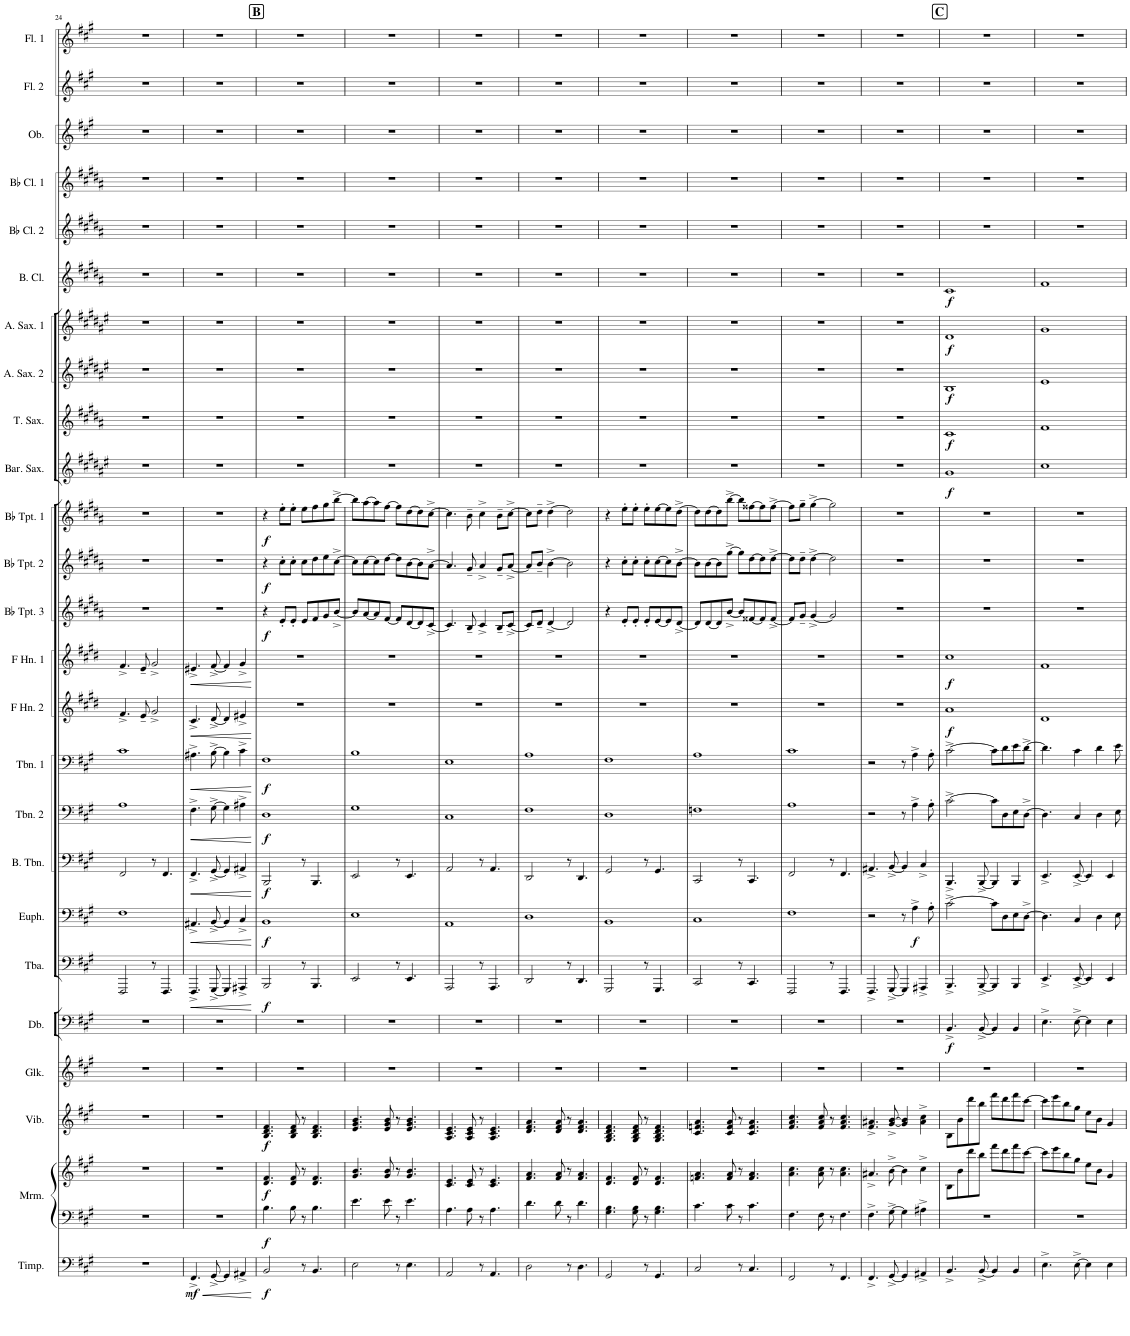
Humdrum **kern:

**kern	**dynam	**kern	**kern	**dynam	**kern	**dynam	**kern	**kern	**dynam	**kern	**dynam	**kern	**dynam	**kern	**dynam	**kern	**dynam	**kern	**dynam	**kern	**dynam	**kern	**dynam	**kern	**dynam	**kern	**dynam	**kern	**dynam	**kern	**dynam	**kern	**dynam	**kern	**dynam	**kern	**dynam	**kern	**dynam	**kern	**kern	**kern	**kern	**kern
*part25	*part25	*part24	*part24	*part24	*part23	*part23	*part22	*part21	*part21	*part20	*part20	*part19	*part19	*part18	*part18	*part17	*part17	*part16	*part16	*part15	*part15	*part14	*part14	*part13	*part13	*part12	*part12	*part11	*part11	*part10	*part10	*part9	*part9	*part8	*part8	*part7	*part7	*part6	*part6	*part5	*part4	*part3	*part2	*part1
*staff26	*staff26	*staff25	*staff24	*staff24/25	*staff23	*staff23	*staff22	*staff21	*staff21	*staff20	*staff20	*staff19	*staff19	*staff18	*staff18	*staff17	*staff17	*staff16	*staff16	*staff15	*staff15	*staff14	*staff14	*staff13	*staff13	*staff12	*staff12	*staff11	*staff11	*staff10	*staff10	*staff9	*staff9	*staff8	*staff8	*staff7	*staff7	*staff6	*staff6	*staff5	*staff4	*staff3	*staff2	*staff1
*I"Timpani	*	*I"Marimba	*	*	*I"Vibraphone	*	*I"Glockenspiel	*I"Double Bass	*	*I"Tuba	*	*I"Euphonium	*	*I"Bass Trombone	*	*I"Trombone 2	*	*I"Trombone 1	*	*I"F Horn 2	*	*I"F Horn 1	*	*I"Bb Trumpet 3	*	*I"Bb Trumpet 2	*	*I"Bb Trumpet 1	*	*I"Baritone Saxophone	*	*I"Tenor Saxophone	*	*I"Alto Saxophone 2	*	*I"Alto Saxophone 1	*	*I"Bass Clarinet	*	*I"Bb Clarinet 2	*I"Bb Clarinet 1	*I"Oboe	*I"Flute 2	*I"Flute 1
*I'Timp.	*	*I'Mrm.	*	*	*I'Vib.	*	*I'Glk.	*I'Db.	*	*I'Tba.	*	*I'Euph.	*	*I'B. Tbn.	*	*I'Tbn. 2	*	*I'Tbn. 1	*	*I'F Hn. 2	*	*I'F Hn. 1	*	*I'Bb Tpt. 3	*	*I'Bb Tpt. 2	*	*I'Bb Tpt. 1	*	*I'Bar. Sax.	*	*I'T. Sax.	*	*I'A. Sax. 2	*	*I'A. Sax. 1	*	*I'B. Cl.	*	*I'Bb Cl. 2	*I'Bb Cl. 1	*I'Ob.	*I'Fl. 2	*I'Fl. 1
!!LO:PB:g=z
*clefF4	*	*clefF4	*clefG2	*	*clefG2	*	*clefG2	*clefF4	*	*clefF4	*	*clefF4	*	*clefF4	*	*clefF4	*	*clefF4	*	*clefG2	*	*clefG2	*	*clefG2	*	*clefG2	*	*clefG2	*	*clefG2	*	*clefG2	*	*clefG2	*	*clefG2	*	*clefG2	*	*clefG2	*clefG2	*clefG2	*clefG2	*clefG2
*	*	*	*	*	*	*	*Trd-14c-24	*Trd7c12	*	*	*	*	*	*	*	*	*	*	*	*Trd4c7	*	*Trd4c7	*	*Trd1c2	*	*Trd1c2	*	*Trd1c2	*	*Trd12c21	*	*Trd8c14	*	*Trd5c9	*	*Trd5c9	*	*Trd8c14	*	*Trd1c2	*Trd1c2	*	*	*
*k[f#c#g#]	*	*k[f#c#g#]	*k[f#c#g#]	*	*k[f#c#g#]	*	*k[f#c#g#]	*k[f#c#g#]	*	*k[f#c#g#]	*	*k[f#c#g#]	*	*k[f#c#g#]	*	*k[f#c#g#]	*	*k[f#c#g#]	*	*k[f#c#g#d#]	*	*k[f#c#g#d#]	*	*k[f#c#g#d#a#]	*	*k[f#c#g#d#a#]	*	*k[f#c#g#d#a#]	*	*k[f#c#g#d#a#e#]	*	*k[f#c#g#d#a#]	*	*k[f#c#g#d#a#e#]	*	*k[f#c#g#d#a#e#]	*	*k[f#c#g#d#a#]	*	*k[f#c#g#d#a#]	*k[f#c#g#d#a#]	*k[f#c#g#]	*k[f#c#g#]	*k[f#c#g#]
*M4/4	*	*M4/4	*M4/4	*	*M4/4	*	*M4/4	*M4/4	*	*M4/4	*	*M4/4	*	*M4/4	*	*M4/4	*	*M4/4	*	*M4/4	*	*M4/4	*	*M4/4	*	*M4/4	*	*M4/4	*	*M4/4	*	*M4/4	*	*M4/4	*	*M4/4	*	*M4/4	*	*M4/4	*M4/4	*M4/4	*M4/4	*M4/4
=24	=24	=24	=24	=24	=24	=24	=24	=24	=24	=24	=24	=24	=24	=24	=24	=24	=24	=24	=24	=24	=24	=24	=24	=24	=24	=24	=24	=24	=24	=24	=24	=24	=24	=24	=24	=24	=24	=24	=24	=24	=24	=24	=24	=24
1r	.	1r	1r	.	1r	.	1r	1r	.	2FFF#/	.	1F#	.	2FF#/	.	1A	.	1c#	.	4.f#^/	.	4.f#^/	.	1r	.	1r	.	1r	.	1r	.	1r	.	1r	.	1r	.	1r	.	1r	1r	1r	1r	1r
.	.	.	.	.	.	.	.	.	.	.	.	.	.	.	.	.	.	.	.	8e~/	.	8e~/	.	.	.	.	.	.	.	.	.	.	.	.	.	.	.	.	.	.	.	.	.	.
.	.	.	.	.	.	.	.	.	.	8r	.	.	.	8r	.	.	.	.	.	2g#^/	.	2g#^/	.	.	.	.	.	.	.	.	.	.	.	.	.	.	.	.	.	.	.	.	.	.
.	.	.	.	.	.	.	.	.	.	4.FFF#/	.	.	.	4.FF#/	.	.	.	.	.	.	.	.	.	.	.	.	.	.	.	.	.	.	.	.	.	.	.	.	.	.	.	.	.	.
=25	=25	=25	=25	=25	=25	=25	=25	=25	=25	=25	=25	=25	=25	=25	=25	=25	=25	=25	=25	=25	=25	=25	=25	=25	=25	=25	=25	=25	=25	=25	=25	=25	=25	=25	=25	=25	=25	=25	=25	=25	=25	=25	=25	=25
!	!LO:HP:b	!	!	!	!	!	!	!	!	!	!LO:HP:b	!	!LO:HP:b	!	!LO:HP:b	!	!LO:HP:b	!	!LO:HP:b	!	!LO:HP:b	!	!LO:HP:b	!	!	!	!	!	!	!	!	!	!	!	!	!	!	!	!	!	!	!	!	!
!	!LO:DY:n=1:b	!	!	!	!	!	!	!	!	!	!	!	!	!	!	!	!	!	!	!	!	!	!	!	!	!	!	!	!	!	!	!	!	!	!	!	!	!	!	!	!	!	!	!
4.FF#^/	< mf	1r	1r	.	1r	.	1r	1r	.	4.FFF#^/	<	4.AA#X^/	<	4.FF#^/	<	4.F#^\	<	4.A#X^\	<	4.c#^/	<	4.e#X^/	<	1r	.	1r	.	1r	.	1r	.	1r	.	1r	.	1r	.	1r	.	1r	1r	1r	1r	1r
[8GG#^/	.	.	.	.	.	.	.	.	.	[8GGG#^/	.	[8BB^/	.	[8GG#^/	.	[8G#^\	.	[8B^\	.	[8d#^/	.	[8f#^/	.	.	.	.	.	.	.	.	.	.	.	.	.	.	.	.	.	.	.	.	.	.
4GG#/]	.	.	.	.	.	.	.	.	.	4GGG#/]	.	4BB/]	.	4GG#/]	.	4G#\]	.	4B\]	.	4d#/]	.	4f#/]	.	.	.	.	.	.	.	.	.	.	.	.	.	.	.	.	.	.	.	.	.	.
4AA#X^/	.	.	.	.	.	.	.	.	.	4AAA#X^/	.	4C#^/	.	4AA#X^/	.	4A#X^\	.	4c#^\	.	4e#X^/	.	4g#^/	.	.	.	.	.	.	.	.	.	.	.	.	.	.	.	.	.	.	.	.	.	.
.	[	.	.	.	.	.	.	.	.	.	[	.	[	.	[	.	[	.	[	.	[	.	[	.	.	.	.	.	.	.	.	.	.	.	.	.	.	.	.	.	.	.	.	.
!!LO:REH:place=s1:a:B:cj:fs=14:t=B
=26	=26	=26	=26	=26	=26	=26	=26	=26	=26	=26	=26	=26	=26	=26	=26	=26	=26	=26	=26	=26	=26	=26	=26	=26	=26	=26	=26	=26	=26	=26	=26	=26	=26	=26	=26	=26	=26	=26	=26	=26	=26	=26	=26	=26
!	!LO:DY:b	!	!	!LO:DY:b=2	!	!	!	!	!	!	!	!	!	!	!	!	!	!	!	!	!	!	!	!	!	!	!	!	!	!	!	!	!	!	!	!	!	!	!	!	!	!	!	!
!	!	!	!	!LO:DY:n=1:b	!	!LO:DY:b	!	!	!	!	!LO:DY:b	!	!LO:DY:b	!	!LO:DY:b	!	!LO:DY:b	!	!LO:DY:b	!	!	!	!	!	!LO:DY:b	!	!LO:DY:b	!	!LO:DY:b	!	!	!	!	!	!	!	!	!	!	!	!	!	!	!
2BB/	f	4.B\	4.d/ 4.f#/	f f	4.B/ 4.d/ 4.f#/	f	1r	1r	.	2BBB/	f	1BB	f	2BBB/	f	1D	f	1F#	f	1r	.	1r	.	4r	f	4r	f	4r	f	1r	.	1r	.	1r	.	1r	.	1r	.	1r	1r	1r	1r	1r
.	.	.	.	.	.	.	.	.	.	.	.	.	.	.	.	.	.	.	.	.	.	.	.	8e'/L	.	8cc#'\L	.	8ee'\L	.	.	.	.	.	.	.	.	.	.	.	.	.	.	.	.
.	.	8B\	8d/ 8f#/	.	8B/ 8d/ 8f#/	.	.	.	.	.	.	.	.	.	.	.	.	.	.	.	.	.	.	8e'/J	.	8cc#'\J	.	8ee'\J	.	.	.	.	.	.	.	.	.	.	.	.	.	.	.	.
8r	.	8r	8r	.	8r	.	.	.	.	8r	.	.	.	8r	.	.	.	.	.	.	.	.	.	8e/L	.	8cc#\L	.	8ee\L	.	.	.	.	.	.	.	.	.	.	.	.	.	.	.	.
4.BB/	.	4.B\	4.d/ 4.f#/	.	4.B/ 4.d/ 4.f#/	.	.	.	.	4.BBB/	.	.	.	4.BBB/	.	.	.	.	.	.	.	.	.	8f#/	.	8dd#\	.	8ff#\	.	.	.	.	.	.	.	.	.	.	.	.	.	.	.	.
.	.	.	.	.	.	.	.	.	.	.	.	.	.	.	.	.	.	.	.	.	.	.	.	8g#/	.	8ee\	.	8gg#\	.	.	.	.	.	.	.	.	.	.	.	.	.	.	.	.
.	.	.	.	.	.	.	.	.	.	.	.	.	.	.	.	.	.	.	.	.	.	.	.	[8b^/J	.	[8cc#^\J	.	[8bb^\J	.	.	.	.	.	.	.	.	.	.	.	.	.	.	.	.
=27	=27	=27	=27	=27	=27	=27	=27	=27	=27	=27	=27	=27	=27	=27	=27	=27	=27	=27	=27	=27	=27	=27	=27	=27	=27	=27	=27	=27	=27	=27	=27	=27	=27	=27	=27	=27	=27	=27	=27	=27	=27	=27	=27	=27
2E\	.	4.e\	4.g#/ 4.b/	.	4.e/ 4.g#/ 4.b/	.	1r	1r	.	2EE/	.	1E	.	2EE/	.	1G#	.	1B	.	1r	.	1r	.	8b/L]	.	8cc#\L]	.	8bb\L]	.	1r	.	1r	.	1r	.	1r	.	1r	.	1r	1r	1r	1r	1r
.	.	.	.	.	.	.	.	.	.	.	.	.	.	.	.	.	.	.	.	.	.	.	.	[8a#/	.	[8cc#\	.	[8aa#\	.	.	.	.	.	.	.	.	.	.	.	.	.	.	.	.
.	.	.	.	.	.	.	.	.	.	.	.	.	.	.	.	.	.	.	.	.	.	.	.	8a#/]	.	8cc#\]	.	8aa#\]	.	.	.	.	.	.	.	.	.	.	.	.	.	.	.	.
.	.	8e\	8g#/ 8b/	.	8e/ 8g#/ 8b/	.	.	.	.	.	.	.	.	.	.	.	.	.	.	.	.	.	.	[8f#/J	.	[8dd#\J	.	[8ff#\J	.	.	.	.	.	.	.	.	.	.	.	.	.	.	.	.
8r	.	8r	8r	.	8r	.	.	.	.	8r	.	.	.	8r	.	.	.	.	.	.	.	.	.	8f#/L]	.	8dd#\L]	.	8ff#\L]	.	.	.	.	.	.	.	.	.	.	.	.	.	.	.	.
4.E\	.	4.e\	4.g#/ 4.b/	.	4.e/ 4.g#/ 4.b/	.	.	.	.	4.EE/	.	.	.	4.EE/	.	.	.	.	.	.	.	.	.	[8d#/	.	[8b\	.	[8dd#\	.	.	.	.	.	.	.	.	.	.	.	.	.	.	.	.
.	.	.	.	.	.	.	.	.	.	.	.	.	.	.	.	.	.	.	.	.	.	.	.	8d#/]	.	8b\]	.	8dd#\]	.	.	.	.	.	.	.	.	.	.	.	.	.	.	.	.
.	.	.	.	.	.	.	.	.	.	.	.	.	.	.	.	.	.	.	.	.	.	.	.	[8c#^/J	.	[8a#^\J	.	[8cc#^\J	.	.	.	.	.	.	.	.	.	.	.	.	.	.	.	.
=28	=28	=28	=28	=28	=28	=28	=28	=28	=28	=28	=28	=28	=28	=28	=28	=28	=28	=28	=28	=28	=28	=28	=28	=28	=28	=28	=28	=28	=28	=28	=28	=28	=28	=28	=28	=28	=28	=28	=28	=28	=28	=28	=28	=28
2AA/	.	4.A\	4.c#/ 4.e/	.	4.A/ 4.c#/ 4.e/	.	1r	1r	.	2AAA/	.	1AA	.	2AA/	.	1C#	.	1E	.	1r	.	1r	.	4.c#/]	.	4.a#/]	.	4.cc#\]	.	1r	.	1r	.	1r	.	1r	.	1r	.	1r	1r	1r	1r	1r
.	.	8A\	8c#/ 8e/	.	8A/ 8c#/ 8e/	.	.	.	.	.	.	.	.	.	.	.	.	.	.	.	.	.	.	8B~/	.	8g#~/	.	8b~\	.	.	.	.	.	.	.	.	.	.	.	.	.	.	.	.
8r	.	8r	8r	.	8r	.	.	.	.	8r	.	.	.	8r	.	.	.	.	.	.	.	.	.	4c#^/	.	4a#^/	.	4cc#^\	.	.	.	.	.	.	.	.	.	.	.	.	.	.	.	.
4.AA/	.	4.A\	4.c#/ 4.e/	.	4.A/ 4.c#/ 4.e/	.	.	.	.	4.AAA/	.	.	.	4.AA/	.	.	.	.	.	.	.	.	.	.	.	.	.	.	.	.	.	.	.	.	.	.	.	.	.	.	.	.	.	.
.	.	.	.	.	.	.	.	.	.	.	.	.	.	.	.	.	.	.	.	.	.	.	.	8B~/L	.	8g#~/L	.	8b~\L	.	.	.	.	.	.	.	.	.	.	.	.	.	.	.	.
.	.	.	.	.	.	.	.	.	.	.	.	.	.	.	.	.	.	.	.	.	.	.	.	[8c#^/J	.	[8a#^/J	.	[8cc#^\J	.	.	.	.	.	.	.	.	.	.	.	.	.	.	.	.
=29	=29	=29	=29	=29	=29	=29	=29	=29	=29	=29	=29	=29	=29	=29	=29	=29	=29	=29	=29	=29	=29	=29	=29	=29	=29	=29	=29	=29	=29	=29	=29	=29	=29	=29	=29	=29	=29	=29	=29	=29	=29	=29	=29	=29
2D\	.	4.d\	4.f#/ 4.a/	.	4.d/ 4.f#/ 4.a/	.	1r	1r	.	2DD/	.	1D	.	2DD/	.	1F#	.	1A	.	1r	.	1r	.	8c#/L]	.	8a#/L]	.	8cc#\L]	.	1r	.	1r	.	1r	.	1r	.	1r	.	1r	1r	1r	1r	1r
.	.	.	.	.	.	.	.	.	.	.	.	.	.	.	.	.	.	.	.	.	.	.	.	8d#~/J	.	8b~/J	.	8dd#~\J	.	.	.	.	.	.	.	.	.	.	.	.	.	.	.	.
.	.	.	.	.	.	.	.	.	.	.	.	.	.	.	.	.	.	.	.	.	.	.	.	[4d#^/	.	[4b^\	.	[4dd#^\	.	.	.	.	.	.	.	.	.	.	.	.	.	.	.	.
.	.	8d\	8f#/ 8a/	.	8d/ 8f#/ 8a/	.	.	.	.	.	.	.	.	.	.	.	.	.	.	.	.	.	.	.	.	.	.	.	.	.	.	.	.	.	.	.	.	.	.	.	.	.	.	.
8r	.	8r	8r	.	8r	.	.	.	.	8r	.	.	.	8r	.	.	.	.	.	.	.	.	.	2d#/]	.	2b\]	.	2dd#\]	.	.	.	.	.	.	.	.	.	.	.	.	.	.	.	.
4.D\	.	4.d\	4.f#/ 4.a/	.	4.d/ 4.f#/ 4.a/	.	.	.	.	4.DD/	.	.	.	4.DD/	.	.	.	.	.	.	.	.	.	.	.	.	.	.	.	.	.	.	.	.	.	.	.	.	.	.	.	.	.	.
=30	=30	=30	=30	=30	=30	=30	=30	=30	=30	=30	=30	=30	=30	=30	=30	=30	=30	=30	=30	=30	=30	=30	=30	=30	=30	=30	=30	=30	=30	=30	=30	=30	=30	=30	=30	=30	=30	=30	=30	=30	=30	=30	=30	=30
2GG#/	.	4.G#\ 4.B\	4.d/ 4.f#/	.	4.G#/ 4.B/ 4.d/ 4.f#/	.	1r	1r	.	2GGG#/	.	1BB	.	2GG#/	.	1D	.	1F#	.	1r	.	1r	.	4r	.	4r	.	4r	.	1r	.	1r	.	1r	.	1r	.	1r	.	1r	1r	1r	1r	1r
.	.	.	.	.	.	.	.	.	.	.	.	.	.	.	.	.	.	.	.	.	.	.	.	8e'/L	.	8cc#'\L	.	8ee'\L	.	.	.	.	.	.	.	.	.	.	.	.	.	.	.	.
.	.	8G#\ 8B\	8d/ 8f#/	.	8G#/ 8B/ 8d/ 8f#/	.	.	.	.	.	.	.	.	.	.	.	.	.	.	.	.	.	.	8e'/J	.	8cc#'\J	.	8ee'\J	.	.	.	.	.	.	.	.	.	.	.	.	.	.	.	.
8r	.	8r	8r	.	8r	.	.	.	.	8r	.	.	.	8r	.	.	.	.	.	.	.	.	.	8e'/L	.	8cc#'\L	.	8ee'\L	.	.	.	.	.	.	.	.	.	.	.	.	.	.	.	.
4.GG#/	.	4.G#\ 4.B\	4.d/ 4.f#/	.	4.G#/ 4.B/ 4.d/ 4.f#/	.	.	.	.	4.GGG#/	.	.	.	4.GG#/	.	.	.	.	.	.	.	.	.	[8e/	.	[8cc#\	.	[8ee\	.	.	.	.	.	.	.	.	.	.	.	.	.	.	.	.
.	.	.	.	.	.	.	.	.	.	.	.	.	.	.	.	.	.	.	.	.	.	.	.	8e/]	.	8cc#\]	.	8ee\]	.	.	.	.	.	.	.	.	.	.	.	.	.	.	.	.
.	.	.	.	.	.	.	.	.	.	.	.	.	.	.	.	.	.	.	.	.	.	.	.	[8d#^/J	.	[8b^\J	.	[8dd#^\J	.	.	.	.	.	.	.	.	.	.	.	.	.	.	.	.
=31	=31	=31	=31	=31	=31	=31	=31	=31	=31	=31	=31	=31	=31	=31	=31	=31	=31	=31	=31	=31	=31	=31	=31	=31	=31	=31	=31	=31	=31	=31	=31	=31	=31	=31	=31	=31	=31	=31	=31	=31	=31	=31	=31	=31
2C#/	.	4.c#\	4.fn/ 4.a/	.	4.c#/ 4.fn/ 4.a/	.	1r	1r	.	2CC#/	.	1C#	.	2CC#/	.	1Fn	.	1A	.	1r	.	1r	.	8d#/L]	.	8b\L]	.	8dd#\L]	.	1r	.	1r	.	1r	.	1r	.	1r	.	1r	1r	1r	1r	1r
.	.	.	.	.	.	.	.	.	.	.	.	.	.	.	.	.	.	.	.	.	.	.	.	[8d#/	.	[8b\	.	[8dd#\	.	.	.	.	.	.	.	.	.	.	.	.	.	.	.	.
.	.	.	.	.	.	.	.	.	.	.	.	.	.	.	.	.	.	.	.	.	.	.	.	8d#/]	.	8b\]	.	8dd#\]	.	.	.	.	.	.	.	.	.	.	.	.	.	.	.	.
.	.	8c#\	8f/ 8a/	.	8c#/ 8f/ 8a/	.	.	.	.	.	.	.	.	.	.	.	.	.	.	.	.	.	.	[8b^/J	.	[8gg#^\J	.	[8bb^\J	.	.	.	.	.	.	.	.	.	.	.	.	.	.	.	.
8r	.	8r	8r	.	8r	.	.	.	.	8r	.	.	.	8r	.	.	.	.	.	.	.	.	.	8b/L]	.	8gg#\L]	.	8bb\L]	.	.	.	.	.	.	.	.	.	.	.	.	.	.	.	.
4.C#/	.	4.c#\	4.f/ 4.a/	.	4.c#/ 4.f/ 4.a/	.	.	.	.	4.CC#/	.	.	.	4.CC#/	.	.	.	.	.	.	.	.	.	[8f##X/	.	[8dd#\	.	[8ff##X\	.	.	.	.	.	.	.	.	.	.	.	.	.	.	.	.
.	.	.	.	.	.	.	.	.	.	.	.	.	.	.	.	.	.	.	.	.	.	.	.	8f##/]	.	8dd#\]	.	8ff##\]	.	.	.	.	.	.	.	.	.	.	.	.	.	.	.	.
.	.	.	.	.	.	.	.	.	.	.	.	.	.	.	.	.	.	.	.	.	.	.	.	[8f##^/J	.	[8dd#^\J	.	[8ff##^\J	.	.	.	.	.	.	.	.	.	.	.	.	.	.	.	.
=32	=32	=32	=32	=32	=32	=32	=32	=32	=32	=32	=32	=32	=32	=32	=32	=32	=32	=32	=32	=32	=32	=32	=32	=32	=32	=32	=32	=32	=32	=32	=32	=32	=32	=32	=32	=32	=32	=32	=32	=32	=32	=32	=32	=32
2FF#/	.	4.F#\	4.a\ 4.cc#\	.	4.f#/ 4.a/ 4.cc#/	.	1r	1r	.	2FFF#/	.	1F#	.	2FF#/	.	1A	.	1c#	.	1r	.	1r	.	8f##/L]	.	8dd#\L]	.	8ff##\L]	.	1r	.	1r	.	1r	.	1r	.	1r	.	1r	1r	1r	1r	1r
.	.	.	.	.	.	.	.	.	.	.	.	.	.	.	.	.	.	.	.	.	.	.	.	8g#~/J	.	8dd#~\J	.	8gg#~\J	.	.	.	.	.	.	.	.	.	.	.	.	.	.	.	.
.	.	.	.	.	.	.	.	.	.	.	.	.	.	.	.	.	.	.	.	.	.	.	.	[4g#^/	.	[4dd#^\	.	[4gg#^\	.	.	.	.	.	.	.	.	.	.	.	.	.	.	.	.
.	.	8F#\	8a\ 8cc#\	.	8f#/ 8a/ 8cc#/	.	.	.	.	.	.	.	.	.	.	.	.	.	.	.	.	.	.	.	.	.	.	.	.	.	.	.	.	.	.	.	.	.	.	.	.	.	.	.
8r	.	8r	8r	.	8r	.	.	.	.	8r	.	.	.	8r	.	.	.	.	.	.	.	.	.	2g#/]	.	2dd#\]	.	2gg#\]	.	.	.	.	.	.	.	.	.	.	.	.	.	.	.	.
4.FF#/	.	4.F#\	4.a\ 4.cc#\	.	4.f#/ 4.a/ 4.cc#/	.	.	.	.	4.FFF#/	.	.	.	4.FF#/	.	.	.	.	.	.	.	.	.	.	.	.	.	.	.	.	.	.	.	.	.	.	.	.	.	.	.	.	.	.
=33	=33	=33	=33	=33	=33	=33	=33	=33	=33	=33	=33	=33	=33	=33	=33	=33	=33	=33	=33	=33	=33	=33	=33	=33	=33	=33	=33	=33	=33	=33	=33	=33	=33	=33	=33	=33	=33	=33	=33	=33	=33	=33	=33	=33
4.FF#^/	.	4.F#^\	4.a#X^/	.	4.f#/^ 4.a#X/^	.	1r	1r	.	4.FFF#^/	.	2r	.	4.AA#X^/	.	2r	.	2r	.	1r	.	1r	.	1r	.	1r	.	1r	.	1r	.	1r	.	1r	.	1r	.	1r	.	1r	1r	1r	1r	1r
[8GG#^/	.	[8G#^\	[8b^\	.	[8g#/^ [8b/^	.	.	.	.	[8GGG#^/	.	.	.	[8BB^/	.	.	.	.	.	.	.	.	.	.	.	.	.	.	.	.	.	.	.	.	.	.	.	.	.	.	.	.	.	.
4GG#/]	.	4G#\]	4b\]	.	4g#/] 4b/]	.	.	.	.	4GGG#/]	.	8r	.	4BB/]	.	8r	.	8r	.	.	.	.	.	.	.	.	.	.	.	.	.	.	.	.	.	.	.	.	.	.	.	.	.	.
!	!	!	!	!	!	!	!	!	!	!	!	!	!LO:DY:b	!	!	!	!	!	!	!	!	!	!	!	!	!	!	!	!	!	!	!	!	!	!	!	!	!	!	!	!	!	!	!
.	.	.	.	.	.	.	.	.	.	.	.	4A^\	f	.	.	4A^\	.	4A^\	.	.	.	.	.	.	.	.	.	.	.	.	.	.	.	.	.	.	.	.	.	.	.	.	.	.
4AA#X^/	.	4A#X^\	4cc#^\	.	4a#\^ 4cc#\^	.	.	.	.	4AAA#X^/	.	.	.	4C#^/	.	.	.	.	.	.	.	.	.	.	.	.	.	.	.	.	.	.	.	.	.	.	.	.	.	.	.	.	.	.
.	.	.	.	.	.	.	.	.	.	.	.	8A'\	.	.	.	8A'\	.	8A'\	.	.	.	.	.	.	.	.	.	.	.	.	.	.	.	.	.	.	.	.	.	.	.	.	.	.
!!LO:REH:place=s1:a:B:cj:fs=14:t=C
=34	=34	=34	=34	=34	=34	=34	=34	=34	=34	=34	=34	=34	=34	=34	=34	=34	=34	=34	=34	=34	=34	=34	=34	=34	=34	=34	=34	=34	=34	=34	=34	=34	=34	=34	=34	=34	=34	=34	=34	=34	=34	=34	=34	=34
!	!	!	!	!	!	!	!	!	!LO:DY:b	!	!	!	!	!	!	!	!	!	!	!	!LO:DY:b	!	!LO:DY:b	!	!	!	!	!	!	!	!LO:DY:b	!	!LO:DY:b	!	!LO:DY:b	!	!LO:DY:b	!	!LO:DY:b	!	!	!	!	!
4.BB^/	.	1r	8B\L	.	8B\L	.	1r	4.BB^/	f	4.BBB^/	.	[2c#^\	.	4.BBB^/	.	[2c#^\	.	[2c#^\	.	1a	f	1cc#	f	1r	.	1r	.	1r	.	1g#	f	1c#	f	1B	f	1d#	f	1c#	f	1r	1r	1r	1r	1r
.	.	.	8b\	.	8b\	.	.	.	.	.	.	.	.	.	.	.	.	.	.	.	.	.	.	.	.	.	.	.	.	.	.	.	.	.	.	.	.	.	.	.	.	.	.	.
.	.	.	8ddd\	.	8ddd\	.	.	.	.	.	.	.	.	.	.	.	.	.	.	.	.	.	.	.	.	.	.	.	.	.	.	.	.	.	.	.	.	.	.	.	.	.	.	.
[8BB^/	.	.	8bb\J	.	8bb\J	.	.	[8BB^/	.	[8BBB^/	.	.	.	[8BBB^/	.	.	.	.	.	.	.	.	.	.	.	.	.	.	.	.	.	.	.	.	.	.	.	.	.	.	.	.	.	.
4BB/]	.	.	8fff#\L	.	8fff#\L	.	.	4BB/]	.	4BBB/]	.	8c#\L]	.	4BBB/]	.	8c#\L]	.	8c#\L]	.	.	.	.	.	.	.	.	.	.	.	.	.	.	.	.	.	.	.	.	.	.	.	.	.	.
.	.	.	8ddd\	.	8ddd\	.	.	.	.	.	.	8D\	.	.	.	8D\	.	8d\	.	.	.	.	.	.	.	.	.	.	.	.	.	.	.	.	.	.	.	.	.	.	.	.	.	.
4BB/	.	.	8fff#\	.	8fff#\	.	.	4BB/	.	4BBB/	.	8E\	.	4BBB/	.	8E\	.	8e\	.	.	.	.	.	.	.	.	.	.	.	.	.	.	.	.	.	.	.	.	.	.	.	.	.	.
.	.	.	[8ccc#\J	.	[8ccc#\J	.	.	.	.	.	.	[8D^\J	.	.	.	[8D^\J	.	[8d^\J	.	.	.	.	.	.	.	.	.	.	.	.	.	.	.	.	.	.	.	.	.	.	.	.	.	.
=35	=35	=35	=35	=35	=35	=35	=35	=35	=35	=35	=35	=35	=35	=35	=35	=35	=35	=35	=35	=35	=35	=35	=35	=35	=35	=35	=35	=35	=35	=35	=35	=35	=35	=35	=35	=35	=35	=35	=35	=35	=35	=35	=35	=35
4.E^\	.	1r	8ccc#\L]	.	8ccc#\L]	.	1r	4.E^\	.	4.EE^/	.	4.D\]	.	4.EE^/	.	4.D\]	.	4.d\]	.	1d#	.	1f#	.	1r	.	1r	.	1r	.	1cc#	.	1f#	.	1e#	.	1g#	.	1f#	.	1r	1r	1r	1r	1r
.	.	.	8eee\	.	8eee\	.	.	.	.	.	.	.	.	.	.	.	.	.	.	.	.	.	.	.	.	.	.	.	.	.	.	.	.	.	.	.	.	.	.	.	.	.	.	.
.	.	.	8bb\	.	8bb\	.	.	.	.	.	.	.	.	.	.	.	.	.	.	.	.	.	.	.	.	.	.	.	.	.	.	.	.	.	.	.	.	.	.	.	.	.	.	.
[8E^\	.	.	8gg#\J	.	8gg#\J	.	.	[8E^\	.	[8EE^/	.	4C#/	.	[8EE^/	.	4C#/	.	4c#\	.	.	.	.	.	.	.	.	.	.	.	.	.	.	.	.	.	.	.	.	.	.	.	.	.	.
4E\]	.	.	8ee\L	.	8ee\L	.	.	4E\]	.	4EE/]	.	.	.	4EE/]	.	.	.	.	.	.	.	.	.	.	.	.	.	.	.	.	.	.	.	.	.	.	.	.	.	.	.	.	.	.
.	.	.	8b\J	.	8b\J	.	.	.	.	.	.	4D\	.	.	.	4D\	.	4d\	.	.	.	.	.	.	.	.	.	.	.	.	.	.	.	.	.	.	.	.	.	.	.	.	.	.
4E\	.	.	4g#/	.	4g#/	.	.	4E\	.	4EE/	.	.	.	4EE/	.	.	.	.	.	.	.	.	.	.	.	.	.	.	.	.	.	.	.	.	.	.	.	.	.	.	.	.	.	.
.	.	.	.	.	.	.	.	.	.	.	.	8E\	.	.	.	8E\	.	8e\	.	.	.	.	.	.	.	.	.	.	.	.	.	.	.	.	.	.	.	.	.	.	.	.	.	.
=	=	=	=	=	=	=	=	=	=	=	=	=	=	=	=	=	=	=	=	=	=	=	=	=	=	=	=	=	=	=	=	=	=	=	=	=	=	=	=	=	=	=	=	=
*-	*-	*-	*-	*-	*-	*-	*-	*-	*-	*-	*-	*-	*-	*-	*-	*-	*-	*-	*-	*-	*-	*-	*-	*-	*-	*-	*-	*-	*-	*-	*-	*-	*-	*-	*-	*-	*-	*-	*-	*-	*-	*-	*-	*-
